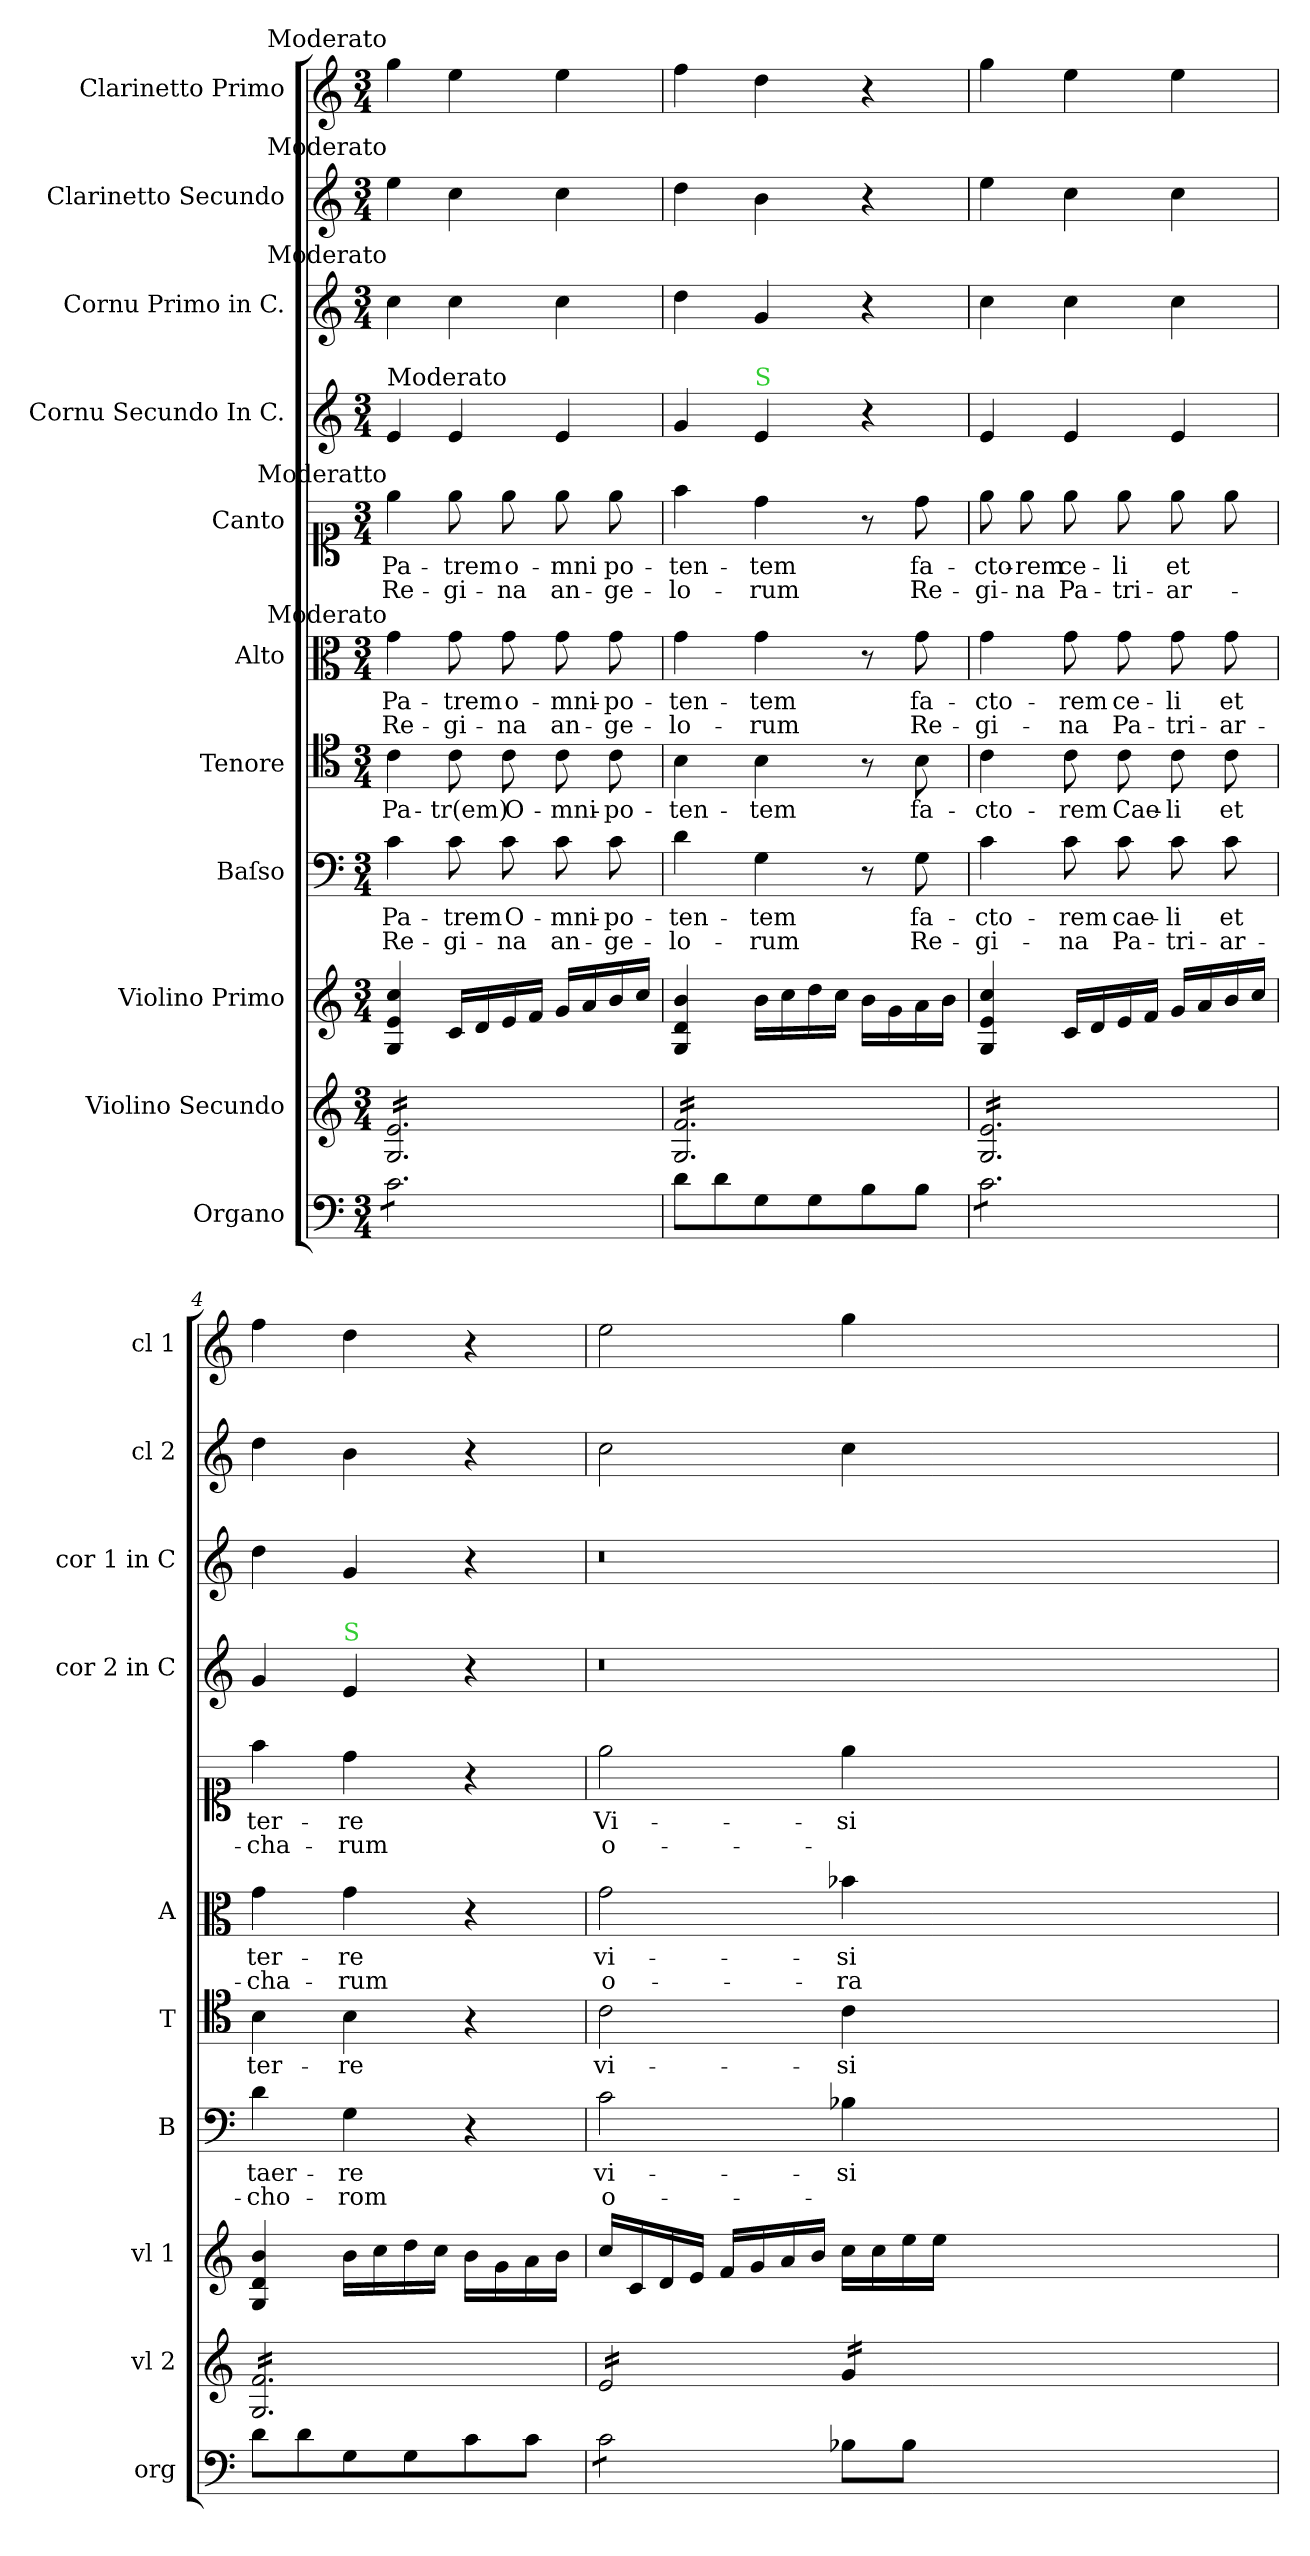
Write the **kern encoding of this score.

**kern	**kern	**kern	**kern	**text	**text	**kern	**text	**kern	**text	**text	**kern	**text	**text	**kern	**kern	**kern	**kern
*part11	*part10	*part9	*part8	*part8	*part8	*part7	*part7	*part6	*part6	*part6	*part5	*part5	*part5	*part4	*part3	*part2	*part1
*staff11	*staff10	*staff9	*staff8	*staff8	*staff8	*staff7	*staff7	*staff6	*staff6	*staff6	*staff5	*staff5	*staff5	*staff4	*staff3	*staff2	*staff1
*I"Organo	*I"Violino Secundo	*I"Violino Primo	*I"Baſso	*	*	*I"Tenore	*	*I"Alto	*	*	*I"Canto	*	*	*I"Cornu Secundo In C.	*I"Cornu Primo in C.	*I"Clarinetto Secundo	*I"Clarinetto Primo
*I'org	*I'vl 2	*I'vl 1	*I'B	*	*	*I'T	*	*I'A	*	*	*	*	*	*I'cor 2 in C	*I'cor 1 in C	*I'cl 2	*I'cl 1
*clefF4	*clefG2	*clefG2	*clefF4	*	*	*clefC4	*	*clefC3	*	*	*clefC1	*	*	*clefG2	*clefG2	*clefG2	*clefG2
*	*	*	*	*	*	*	*	*	*	*	*	*	*	*ITrd8c12	*ITrd8c12	*	*
*k[]	*k[]	*k[]	*k[]	*	*	*k[]	*	*k[]	*	*	*k[]	*	*	*k[]	*k[]	*k[]	*k[]
*C:	*C:	*C:	*C:	*	*	*C:	*	*C:	*	*	*C:	*	*	*C:	*C:	*C:	*C:
*M3/4	*M3/4	*M3/4	*M3/4	*	*	*M3/4	*	*M3/4	*	*	*M3/4	*	*	*M3/4	*M3/4	*M3/4	*M3/4
=1	=1	=1	=1	=1	=1	=1	=1	=1	=1	=1	=1	=1	=1	=1	=1	=1	=1
!	!	!	!	!	!	!	!	!	!	!	!	!	!	!	!	!	!LO:TX:a:rj:t=Moderato
!	!	!	!	!	!	!	!	!	!	!	!	!	!	!	!	!LO:TX:a:rj:t=Moderato	!
!	!	!	!	!	!	!	!	!	!	!	!	!	!	!	!LO:TX:a:rj:t=Moderato	!	!
!	!	!	!	!	!	!	!	!	!	!	!	!	!	!LO:TX:a:t=Moderato	!	!	!
!	!	!	!	!	!	!	!	!	!	!	!LO:TX:a:rj:t=Moderatto	!	!	!	!	!	!
!	!	!	!	!	!	!	!	!LO:TX:a:rj:t=Moderato	!	!	!	!	!	!	!	!	!
*tremolo	*	*	*	*	*	*	*	*	*	*	*	*	*	*	*	*	*
*	*tremolo	*	*	*	*	*	*	*	*	*	*	*	*	*	*	*	*
8c\L	16G/ 16e/LL	4G/ 4e/ 4cc/	4c\	Pa-	Re-	4c\	Pa-	4g\	Pa-	Re-	4ee\	Pa-	Re-	4E/	4c\	4ee\	4gg\
.	16G/ 16e/	.	.	.	.	.	.	.	.	.	.	.	.	.	.	.	.
8c\	16G/ 16e/	.	.	.	.	.	.	.	.	.	.	.	.	.	.	.	.
.	16G/ 16e/	.	.	.	.	.	.	.	.	.	.	.	.	.	.	.	.
8c\	16G/ 16e/	16c/LL	8c\	-trem	-gi-	8c\	-tr(em)	8g\	-trem	-gi-	8ee\	-trem	-gi-	4E/	4c\	4cc\	4ee\
.	16G/ 16e/	16d/	.	.	.	.	.	.	.	.	.	.	.	.	.	.	.
8c\	16G/ 16e/	16e/	8c\	O-	-na	8c\	O-	8g\	o-	-na	8ee\	o-	-na	.	.	.	.
.	16G/ 16e/	16f/JJ	.	.	.	.	.	.	.	.	.	.	.	.	.	.	.
8c\	16G/ 16e/	16g/LL	8c\	-mni-	an-	8c\	-mni-	8g\	-mni-	an-	8ee\	-mni	an-	4E/	4c\	4cc\	4ee\
.	16G/ 16e/	16a/	.	.	.	.	.	.	.	.	.	.	.	.	.	.	.
8c\J	16G/ 16e/	16b/	8c\	-po-	-ge-	8c\	-po-	8g\	-po-	-ge-	8ee\	po-	-ge-	.	.	.	.
*Xtremolo	*	*	*	*	*	*	*	*	*	*	*	*	*	*	*	*	*
.	16G/ 16e/JJ	16cc/JJ	.	.	.	.	.	.	.	.	.	.	.	.	.	.	.
=2	=2	=2	=2	=2	=2	=2	=2	=2	=2	=2	=2	=2	=2	=2	=2	=2	=2
8d\L	16G/ 16f/LL	4G/ 4d/ 4b/	4d\	-ten-	-lo-	4B\	-ten-	4g\	-ten-	-lo-	4ff\	-ten-	-lo-	4G/	4d\	4dd\	4ff\
.	16G/ 16f/	.	.	.	.	.	.	.	.	.	.	.	.	.	.	.	.
8d\	16G/ 16f/	.	.	.	.	.	.	.	.	.	.	.	.	.	.	.	.
.	16G/ 16f/	.	.	.	.	.	.	.	.	.	.	.	.	.	.	.	.
!	!	!	!	!	!	!	!	!	!	!	!	!	!	!LO:TX:a:color=limegreen:t=S	!	!	!
8G\	16G/ 16f/	16b\LL	4G\	-tem	-rum	4B\	-tem	4g\	-tem	-rum	4dd\	-tem	-rum	4E/	4G/	4b\	4dd\
.	16G/ 16f/	16cc\	.	.	.	.	.	.	.	.	.	.	.	.	.	.	.
8G\	16G/ 16f/	16dd\	.	.	.	.	.	.	.	.	.	.	.	.	.	.	.
.	16G/ 16f/	16cc\JJ	.	.	.	.	.	.	.	.	.	.	.	.	.	.	.
8B\	16G/ 16f/	16b\LL	8r	.	.	8r	.	8r	.	.	8r	.	.	4r	4r	4r	4r
.	16G/ 16f/	16g\	.	.	.	.	.	.	.	.	.	.	.	.	.	.	.
8B\J	16G/ 16f/	16a\	8G\	fa-	Re-	8B\	fa-	8g\	fa-	Re-	8dd\	fa-	Re-	.	.	.	.
.	16G/ 16f/JJ	16b\JJ	.	.	.	.	.	.	.	.	.	.	.	.	.	.	.
=3	=3	=3	=3	=3	=3	=3	=3	=3	=3	=3	=3	=3	=3	=3	=3	=3	=3
*tremolo	*	*	*	*	*	*	*	*	*	*	*	*	*	*	*	*	*
8c\L	16G/ 16e/LL	4G/ 4e/ 4cc/	4c\	-cto-	-gi-	4c\	-cto-	4g\	-cto-	-gi-	8ee\	-cto-	-gi-	4E/	4c\	4ee\	4gg\
.	16G/ 16e/	.	.	.	.	.	.	.	.	.	.	.	.	.	.	.	.
8c\	16G/ 16e/	.	.	.	.	.	.	.	.	.	8ee\	-rem	-na	.	.	.	.
.	16G/ 16e/	.	.	.	.	.	.	.	.	.	.	.	.	.	.	.	.
8c\	16G/ 16e/	16c/LL	8c\	-rem	-na	8c\	-rem	8g\	-rem	-na	8ee\	ce-	Pa-	4E/	4c\	4cc\	4ee\
.	16G/ 16e/	16d/	.	.	.	.	.	.	.	.	.	.	.	.	.	.	.
8c\	16G/ 16e/	16e/	8c\	cae-	Pa-	8c\	Cae-	8g\	ce-	Pa-	8ee\	-li	-tri-	.	.	.	.
.	16G/ 16e/	16f/JJ	.	.	.	.	.	.	.	.	.	.	.	.	.	.	.
8c\	16G/ 16e/	16g/LL	8c\	-li	-tri-	8c\	-li	8g\	-li	-tri-	8ee\	et	-ar-	4E/	4c\	4cc\	4ee\
.	16G/ 16e/	16a/	.	.	.	.	.	.	.	.	.	.	.	.	.	.	.
8c\J	16G/ 16e/	16b/	8c\	et	-ar-	8c\	et	8g\	et	-ar-	8ee\	.	.	.	.	.	.
*Xtremolo	*	*	*	*	*	*	*	*	*	*	*	*	*	*	*	*	*
.	16G/ 16e/JJ	16cc/JJ	.	.	.	.	.	.	.	.	.	.	.	.	.	.	.
=4	=4	=4	=4	=4	=4	=4	=4	=4	=4	=4	=4	=4	=4	=4	=4	=4	=4
8d\L	16G/ 16f/LL	4G/ 4d/ 4b/	4d\	taer-	-cho-	4B\	ter-	4g\	ter-	-cha-	4ff\	ter-	-cha-	4G/	4d\	4dd\	4ff\
.	16G/ 16f/	.	.	.	.	.	.	.	.	.	.	.	.	.	.	.	.
8d\	16G/ 16f/	.	.	.	.	.	.	.	.	.	.	.	.	.	.	.	.
.	16G/ 16f/	.	.	.	.	.	.	.	.	.	.	.	.	.	.	.	.
!	!	!	!	!	!	!	!	!	!	!	!	!	!	!LO:TX:a:color=limegreen:t=S	!	!	!
8G\	16G/ 16f/	16b\LL	4G\	-re	-rom	4B\	-re	4g\	-re	-rum	4dd\	-re	-rum	4E/	4G/	4b\	4dd\
.	16G/ 16f/	16cc\	.	.	.	.	.	.	.	.	.	.	.	.	.	.	.
8G\	16G/ 16f/	16dd\	.	.	.	.	.	.	.	.	.	.	.	.	.	.	.
.	16G/ 16f/	16cc\JJ	.	.	.	.	.	.	.	.	.	.	.	.	.	.	.
8c\	16G/ 16f/	16b\LL	4r	.	.	4r	.	4r	.	.	4r	.	.	4r	4r	4r	4r
.	16G/ 16f/	16g\	.	.	.	.	.	.	.	.	.	.	.	.	.	.	.
8c\J	16G/ 16f/	16a\	.	.	.	.	.	.	.	.	.	.	.	.	.	.	.
.	16G/ 16f/JJ	16b\JJ	.	.	.	.	.	.	.	.	.	.	.	.	.	.	.
=5	=5	=5	=5	=5	=5	=5	=5	=5	=5	=5	=5	=5	=5	=5	=5	=5	=5
*tremolo	*	*	*	*	*	*	*	*	*	*	*	*	*	*	*	*	*
8c\L	16e/LL	16cc/LL	2c\	vi-	o-	2c\	vi-	2g\	vi-	o-	2ee\	Vi-	o-	0.r	0.r	2cc\	2ee\
.	16e/	16c/	.	.	.	.	.	.	.	.	.	.	.	.	.	.	.
8c\	16e/	16d/	.	.	.	.	.	.	.	.	.	.	.	.	.	.	.
.	16e/	16e/JJ	.	.	.	.	.	.	.	.	.	.	.	.	.	.	.
8c\	16e/	16f/LL	.	.	.	.	.	.	.	.	.	.	.	.	.	.	.
.	16e/	16g/	.	.	.	.	.	.	.	.	.	.	.	.	.	.	.
8c\J	16e/	16a/	.	.	.	.	.	.	.	.	.	.	.	.	.	.	.
*Xtremolo	*	*	*	*	*	*	*	*	*	*	*	*	*	*	*	*	*
.	16e/JJ	16b/JJ	.	.	.	.	.	.	.	.	.	.	.	.	.	.	.
8B-X\L	16g/LL	16cc\LL	4B-X\	-si-	.	4c\	-si-	4b-X\	-si-	-ra	4ee\	-si-	.	.	.	4cc\	4gg\
.	16g/	16cc\	.	.	.	.	.	.	.	.	.	.	.	.	.	.	.
8B-\J	16g/	16ee\	.	.	.	.	.	.	.	.	.	.	.	.	.	.	.
.	16g/JJ	16ee\JJ	.	.	.	.	.	.	.	.	.	.	.	.	.	.	.
*	*Xtremolo	*	*	*	*	*	*	*	*	*	*	*	*	*	*	*	*
0ryy	0ryy	0ryy	0ryy	.	.	0ryy	.	0ryy	.	.	0ryy	.	.	.	.	0ryy	0ryy
4ryy	4ryy	4ryy	4ryy	.	.	4ryy	.	4ryy	.	.	4ryy	.	.	.	.	4ryy	4ryy
=	=	=	=	=	=	=	=	=	=	=	=	=	=	=	=	=	=
*-	*-	*-	*-	*-	*-	*-	*-	*-	*-	*-	*-	*-	*-	*-	*-	*-	*-
